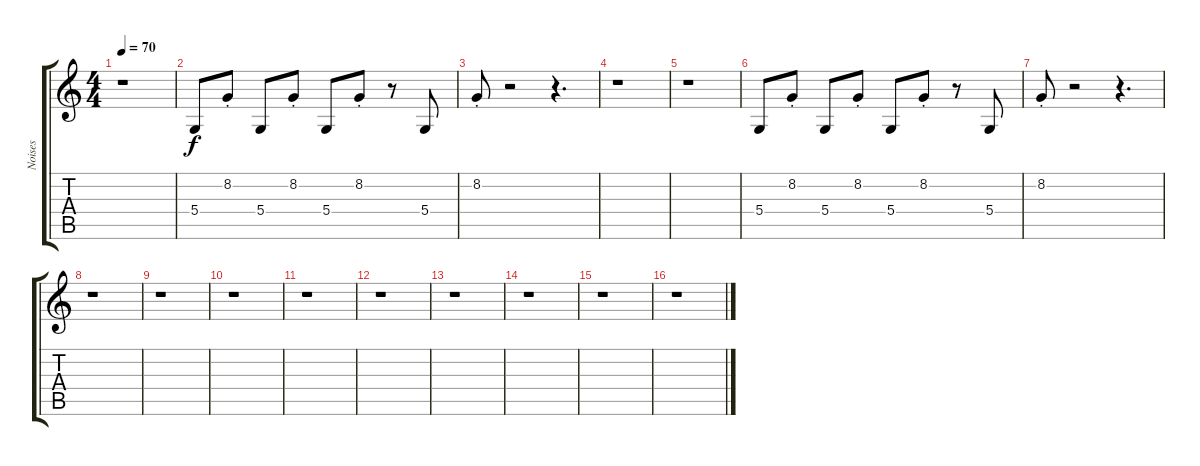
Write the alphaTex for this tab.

\track ("Noises" "Noises") {instrument synthstrings1}
\staff {score tabs}
\tuning (E4 B3 G3 D3 A2 E2) {hide}
\ts (4 4)
\tempo 70
\clef g2
\ks c
r.1{dy f} |
5.4.8 8.2{st}.8 5.4.8 8.2{st}.8 5.4.8 8.2{st}.8 r.8 5.4.8 |
8.2{st}.8 r.2 r.4{d} |
r.1 |
r.1 |
5.4.8 8.2{st}.8 5.4.8 8.2{st}.8 5.4.8 8.2{st}.8 r.8 5.4.8 |
8.2{st}.8 r.2 r.4{d} |
r.1 |
r.1 |
r.1 |
r.1 |
r.1 |
r.1 |
r.1 |
r.1 |
r.1
